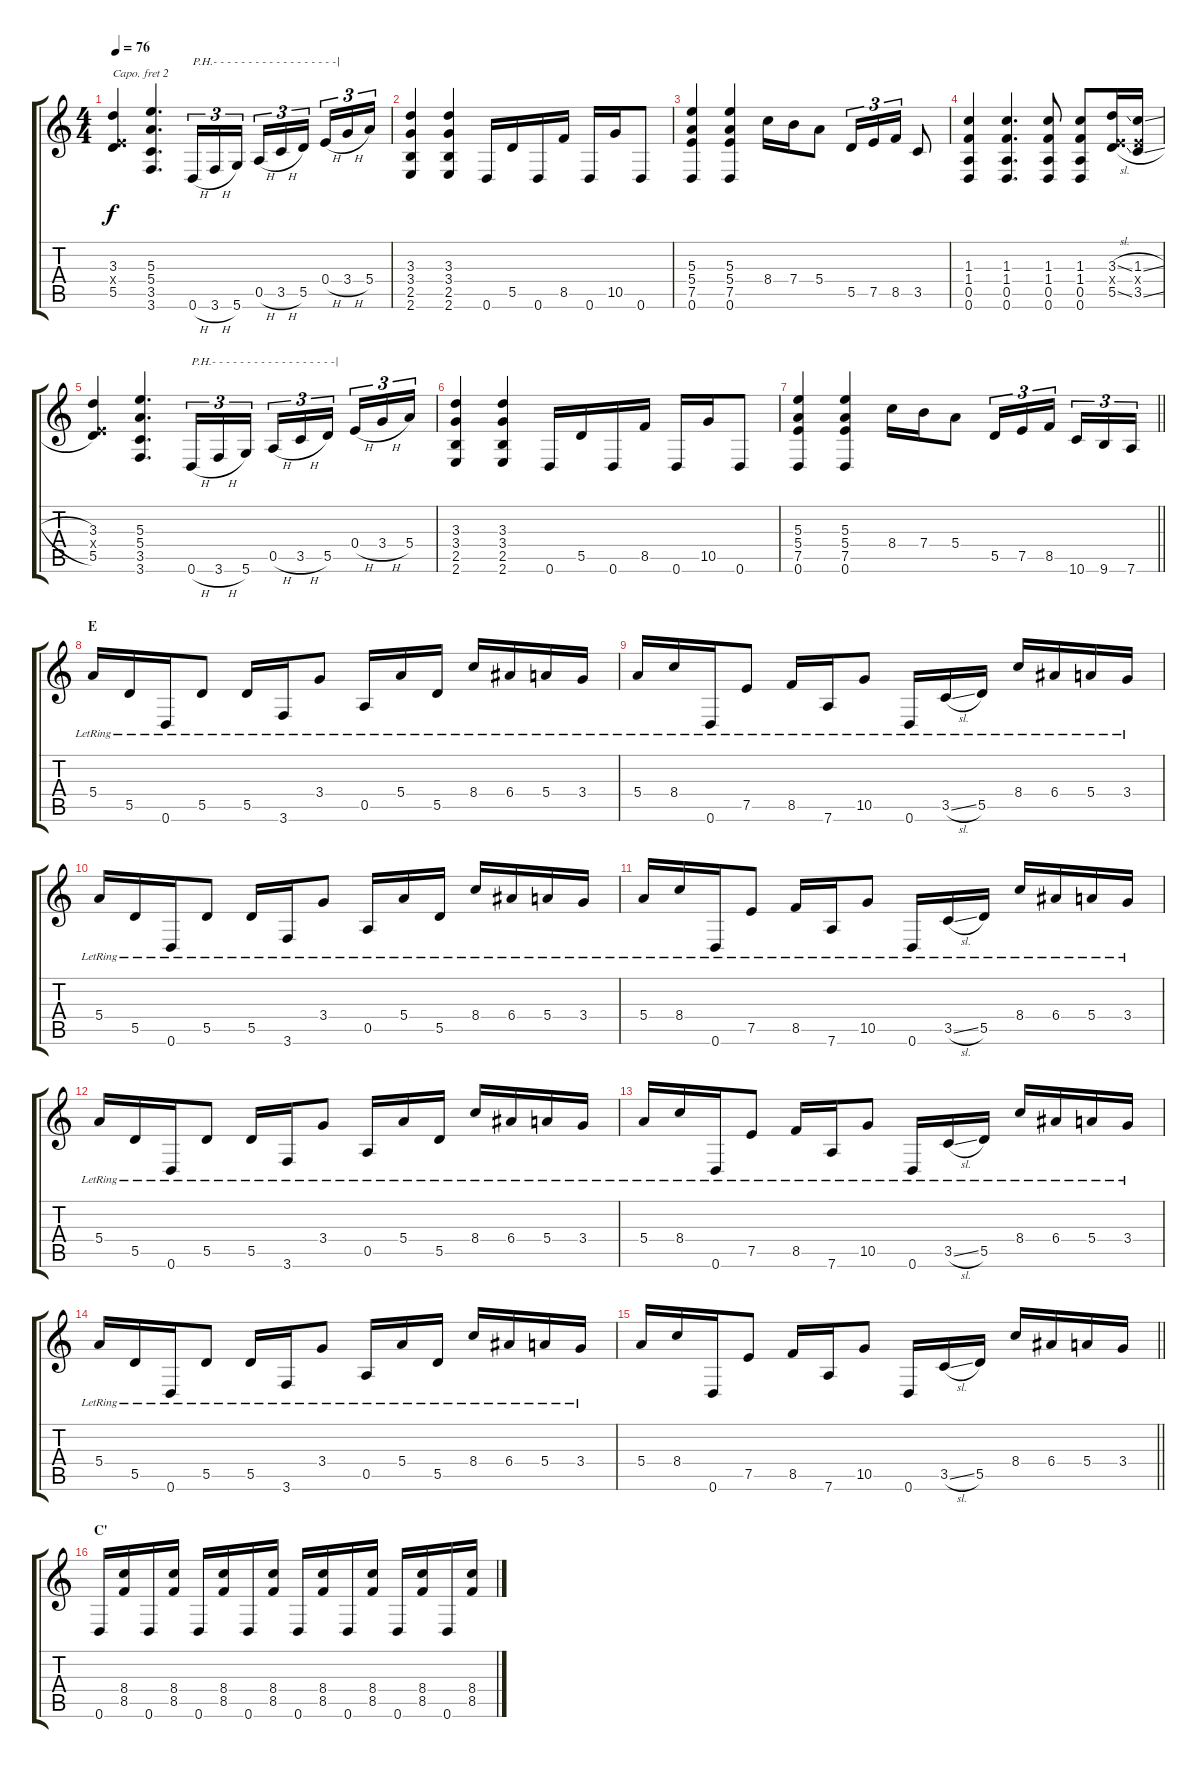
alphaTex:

\track "" {instrument distortionguitar}
\staff {score tabs}
\capo 2
\tuning (G4 E4 A3 D3 G2 C2) {hide}
\ts (4 4)
\tempo 76
\clef g2
\ks c
(3.3 0.4{x} 5.5).4{dy f} (5.3 5.4 3.5 3.6).4{d} 0.6{h}.16{tu (3 2) txt "P.H.- - - - - - - - - - - - - - - - - -|"} 3.6{h}.16{tu (3 2)} 5.6.16{tu (3 2)} 0.5{h}.16{tu (3 2)} 3.5{h}.16{tu (3 2)} 5.5.16{tu (3 2) beam splitsecondary} 0.4{h}.16{tu (3 2)} 3.4{h}.16{tu (3 2)} 5.4.16{tu (3 2)} |
(3.3 3.4 2.5 2.6).4 (3.3 3.4 2.5 2.6).4 0.6.16 5.5.16 0.6.16 8.5.16 0.6.16 10.5.16 0.6.8 |
(5.3 5.4 7.5 0.6).4 (5.3 5.4 7.5 0.6).4 8.4.16 7.4.16 5.4.8 5.5.16{tu (3 2)} 7.5.16{tu (3 2)} 8.5.16{tu (3 2)} 3.5.8 |
(1.3 1.4 0.5 0.6).4 (1.3 1.4 0.5 0.6).4{d} (1.3 1.4 0.5 0.6).8 (1.3 1.4 0.5 0.6).8 (3.3{sl} 0.4{x} 5.5{sl}).16 (1.3{sl} 0.4{x} 3.5{sl}).16 |
(3.3 0.4{x} 5.5).4 (5.3 5.4 3.5 3.6).4{d} 0.6{h}.16{tu (3 2) txt "P.H.- - - - - - - - - - - - - - - - - -|"} 3.6{h}.16{tu (3 2)} 5.6.16{tu (3 2)} 0.5{h}.16{tu (3 2)} 3.5{h}.16{tu (3 2)} 5.5.16{tu (3 2) beam splitsecondary} 0.4{h}.16{tu (3 2)} 3.4{h}.16{tu (3 2)} 5.4.16{tu (3 2)} |
(3.3 3.4 2.5 2.6).4 (3.3 3.4 2.5 2.6).4 0.6.16 5.5.16 0.6.16 8.5.16 0.6.16 10.5.16 0.6.8 |
\barLineRight lightlight
(5.3 5.4 7.5 0.6).4 (5.3 5.4 7.5 0.6).4 8.4.16 7.4.16 5.4.8 5.5.16{tu (3 2)} 7.5.16{tu (3 2)} 8.5.16{tu (3 2) beam splitsecondary} 10.6.16{tu (3 2)} 9.6.16{tu (3 2)} 7.6.16{tu (3 2)} |
\section ("" "E")
5.4{lr}.16 5.5{lr}.16 0.6{lr}.16 5.5{lr}.8 5.5{lr}.16 3.6{lr}.16 3.4{lr}.8 0.5{lr}.16 5.4{lr}.16 5.5{lr}.16 8.4{lr}.16 6.4{lr}.16 5.4{lr}.16 3.4{lr}.16 |
5.4{lr}.16 8.4{lr}.16 0.6{lr}.16 7.5{lr}.8 8.5{lr}.16 7.6{lr}.16 10.5{lr}.8 0.6{lr}.16 3.5{sl lr}.16 5.5{lr}.16 8.4{lr}.16 6.4{lr}.16 5.4{lr}.16 3.4{lr}.16 |
5.4{lr}.16 5.5{lr}.16 0.6{lr}.16 5.5{lr}.8 5.5{lr}.16 3.6{lr}.16 3.4{lr}.8 0.5{lr}.16 5.4{lr}.16 5.5{lr}.16 8.4{lr}.16 6.4{lr}.16 5.4{lr}.16 3.4{lr}.16 |
5.4{lr}.16 8.4{lr}.16 0.6{lr}.16 7.5{lr}.8 8.5{lr}.16 7.6{lr}.16 10.5{lr}.8 0.6{lr}.16 3.5{sl lr}.16 5.5{lr}.16 8.4{lr}.16 6.4{lr}.16 5.4{lr}.16 3.4{lr}.16 |
5.4{lr}.16 5.5{lr}.16 0.6{lr}.16 5.5{lr}.8 5.5{lr}.16 3.6{lr}.16 3.4{lr}.8 0.5{lr}.16 5.4{lr}.16 5.5{lr}.16 8.4{lr}.16 6.4{lr}.16 5.4{lr}.16 3.4{lr}.16 |
5.4{lr}.16 8.4{lr}.16 0.6{lr}.16 7.5{lr}.8 8.5{lr}.16 7.6{lr}.16 10.5{lr}.8 0.6{lr}.16 3.5{sl lr}.16 5.5{lr}.16 8.4{lr}.16 6.4{lr}.16 5.4{lr}.16 3.4{lr}.16 |
5.4{lr}.16 5.5{lr}.16 0.6{lr}.16 5.5{lr}.8 5.5{lr}.16 3.6{lr}.16 3.4{lr}.8 0.5{lr}.16 5.4{lr}.16 5.5{lr}.16 8.4{lr}.16 6.4{lr}.16 5.4{lr}.16 3.4{lr}.16 |
\barLineRight lightlight
5.4.16 8.4.16 0.6.16 7.5.8 8.5.16 7.6.16 10.5.8 0.6.16 3.5{sl}.16 5.5.16 8.4.16 6.4.16 5.4.16 3.4.16 |
\section ("" "C'")
0.6.16 (8.4 8.5).16 0.6.16 (8.4 8.5).16 0.6.16 (8.4 8.5).16 0.6.16 (8.4 8.5).16 0.6.16 (8.4 8.5).16 0.6.16 (8.4 8.5).16 0.6.16 (8.4 8.5).16 0.6.16 (8.4 8.5).16
